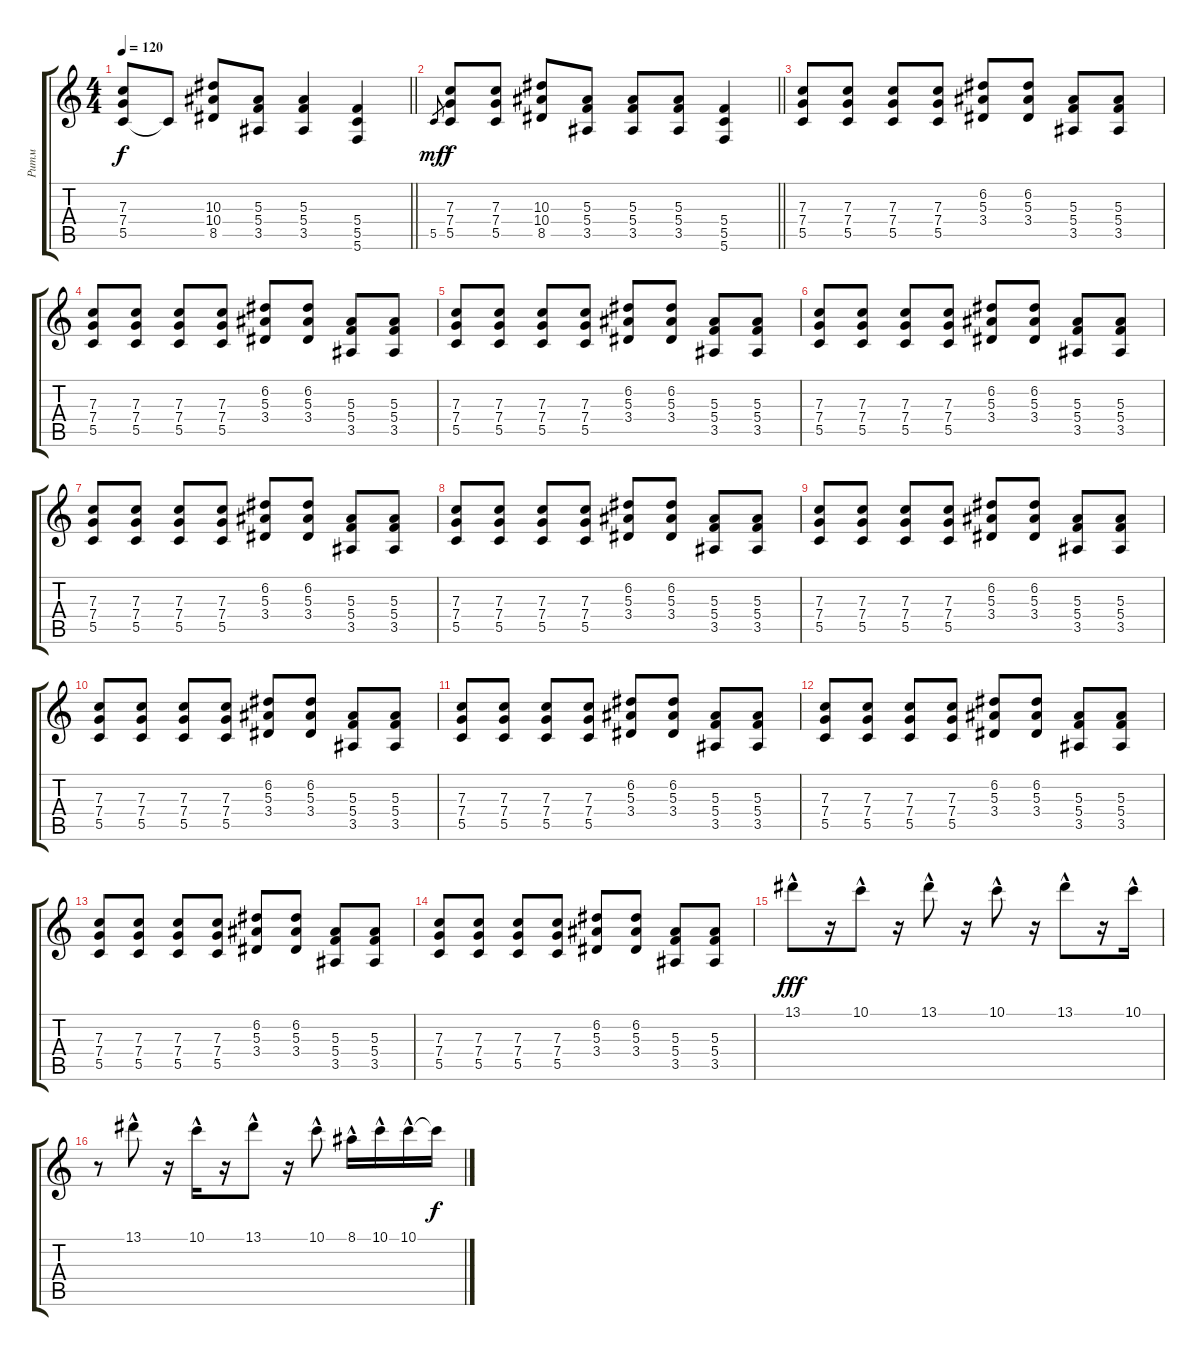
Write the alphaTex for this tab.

\track ("Ритм" "Ритм") {instrument distortionguitar}
\staff {score tabs}
\tuning (D4 A3 F3 C3 G2 C2) {hide}
\ts (4 4)
\tempo 120
\clef g2
\barLineRight lightlight
\ks c
(7.3 7.4 5.5).8{dy f} 5.5{t}.8 (10.3 10.4 8.5).8 (5.3 5.4 3.5).8 (5.3 5.4 3.5).4 (5.4 5.5 5.6).4 |
\barLineRight lightlight
5.5.8{gr dy mf} (7.3 7.4 5.5).8{dy f} (7.3 7.4 5.5).8 (10.3 10.4 8.5).8 (5.3 5.4 3.5).8 (5.3 5.4 3.5).8 (5.3 5.4 3.5).8 (5.4 5.5 5.6).4 |
(7.3 7.4 5.5).8 (7.3 7.4 5.5).8 (7.3 7.4 5.5).8 (7.3 7.4 5.5).8 (6.2 5.3 3.4).8 (6.2 5.3 3.4).8 (5.3 5.4 3.5).8 (5.3 5.4 3.5).8 |
(7.3 7.4 5.5).8 (7.3 7.4 5.5).8 (7.3 7.4 5.5).8 (7.3 7.4 5.5).8 (6.2 5.3 3.4).8 (6.2 5.3 3.4).8 (5.3 5.4 3.5).8 (5.3 5.4 3.5).8 |
(7.3 7.4 5.5).8 (7.3 7.4 5.5).8 (7.3 7.4 5.5).8 (7.3 7.4 5.5).8 (6.2 5.3 3.4).8 (6.2 5.3 3.4).8 (5.3 5.4 3.5).8 (5.3 5.4 3.5).8 |
(7.3 7.4 5.5).8 (7.3 7.4 5.5).8 (7.3 7.4 5.5).8 (7.3 7.4 5.5).8 (6.2 5.3 3.4).8 (6.2 5.3 3.4).8 (5.3 5.4 3.5).8 (5.3 5.4 3.5).8 |
(7.3 7.4 5.5).8 (7.3 7.4 5.5).8 (7.3 7.4 5.5).8 (7.3 7.4 5.5).8 (6.2 5.3 3.4).8 (6.2 5.3 3.4).8 (5.3 5.4 3.5).8 (5.3 5.4 3.5).8 |
(7.3 7.4 5.5).8 (7.3 7.4 5.5).8 (7.3 7.4 5.5).8 (7.3 7.4 5.5).8 (6.2 5.3 3.4).8 (6.2 5.3 3.4).8 (5.3 5.4 3.5).8 (5.3 5.4 3.5).8 |
(7.3 7.4 5.5).8 (7.3 7.4 5.5).8 (7.3 7.4 5.5).8 (7.3 7.4 5.5).8 (6.2 5.3 3.4).8 (6.2 5.3 3.4).8 (5.3 5.4 3.5).8 (5.3 5.4 3.5).8 |
(7.3 7.4 5.5).8 (7.3 7.4 5.5).8 (7.3 7.4 5.5).8 (7.3 7.4 5.5).8 (6.2 5.3 3.4).8 (6.2 5.3 3.4).8 (5.3 5.4 3.5).8 (5.3 5.4 3.5).8 |
(7.3 7.4 5.5).8 (7.3 7.4 5.5).8 (7.3 7.4 5.5).8 (7.3 7.4 5.5).8 (6.2 5.3 3.4).8 (6.2 5.3 3.4).8 (5.3 5.4 3.5).8 (5.3 5.4 3.5).8 |
(7.3 7.4 5.5).8 (7.3 7.4 5.5).8 (7.3 7.4 5.5).8 (7.3 7.4 5.5).8 (6.2 5.3 3.4).8 (6.2 5.3 3.4).8 (5.3 5.4 3.5).8 (5.3 5.4 3.5).8 |
(7.3 7.4 5.5).8 (7.3 7.4 5.5).8 (7.3 7.4 5.5).8 (7.3 7.4 5.5).8 (6.2 5.3 3.4).8 (6.2 5.3 3.4).8 (5.3 5.4 3.5).8 (5.3 5.4 3.5).8 |
(7.3 7.4 5.5).8 (7.3 7.4 5.5).8 (7.3 7.4 5.5).8 (7.3 7.4 5.5).8 (6.2 5.3 3.4).8 (6.2 5.3 3.4).8 (5.3 5.4 3.5).8 (5.3 5.4 3.5).8 |
13.1{hac}.8{dy fff} r.16 10.1{hac}.8 r.16 13.1{hac}.8 r.16 10.1{hac}.8 r.16 13.1{hac}.8 r.16 10.1{hac}.16 |
r.8 13.1{hac}.8 r.16 10.1{hac}.16 r.16 13.1{hac}.8 r.16 10.1{hac}.8 8.1{hac}.16 10.1{hac}.16 10.1{hac}.16 10.1{t}.16{dy f}
